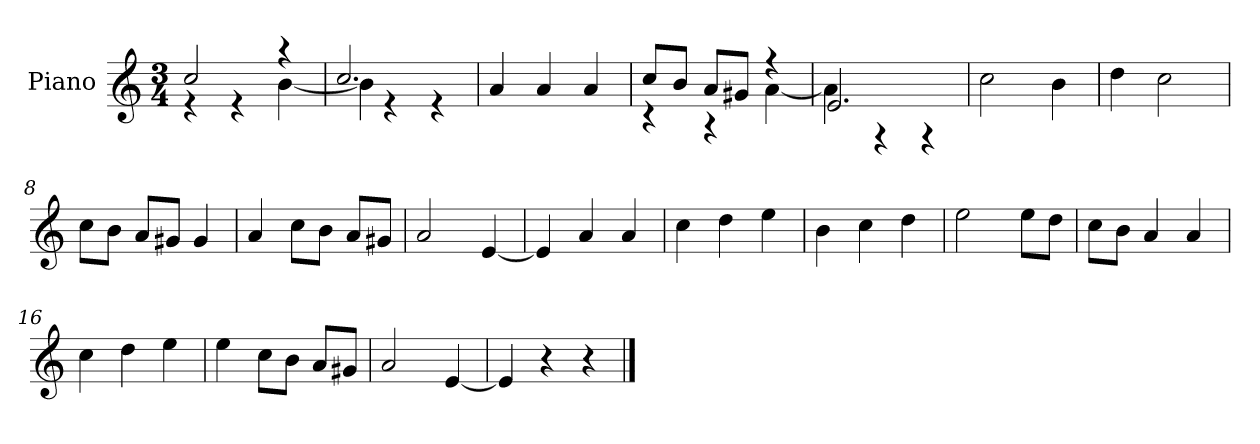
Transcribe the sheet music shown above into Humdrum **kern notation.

**kern
*part1
*staff1
*I"Piano
*I'P-no
*clefG2
*k[]
*M3/4
*MM179
=1
*^
2cc/	4r
.	4r
4r	[4b\
=2	=2
2.cc/	4b\]
.	4r
.	4r
*v	*v
=3
4a/
4a/
4a/
=4
*^
8cc/L	4r
8b/J	.
8a/L	4r
8g#X/J	.
4r	[4a\
=5	=5
2.e/	4a\]
.	4r
.	4r
*v	*v
=6
2cc\
4b\
=7
4dd\
2cc\
=8
8cc\L
8b\J
8a/L
8g#X/J
4g#/
=9
4a/
8cc\L
8b\J
8a/L
8g#X/J
!!LO:LB:g=z
=10
2a/
[4e/
=11
4e/]
4a/
4a/
=12
4cc\
4dd\
4ee\
=13
4b\
4cc\
4dd\
=14
2ee\
8ee\L
8dd\J
=15
8cc\L
8b\J
4a/
4a/
=16
4cc\
4dd\
4ee\
=17
4ee\
8cc\L
8b\J
8a/L
8g#X/J
=18
2a/
[4e/
=19
4e/]
4r
4r
==
*-
